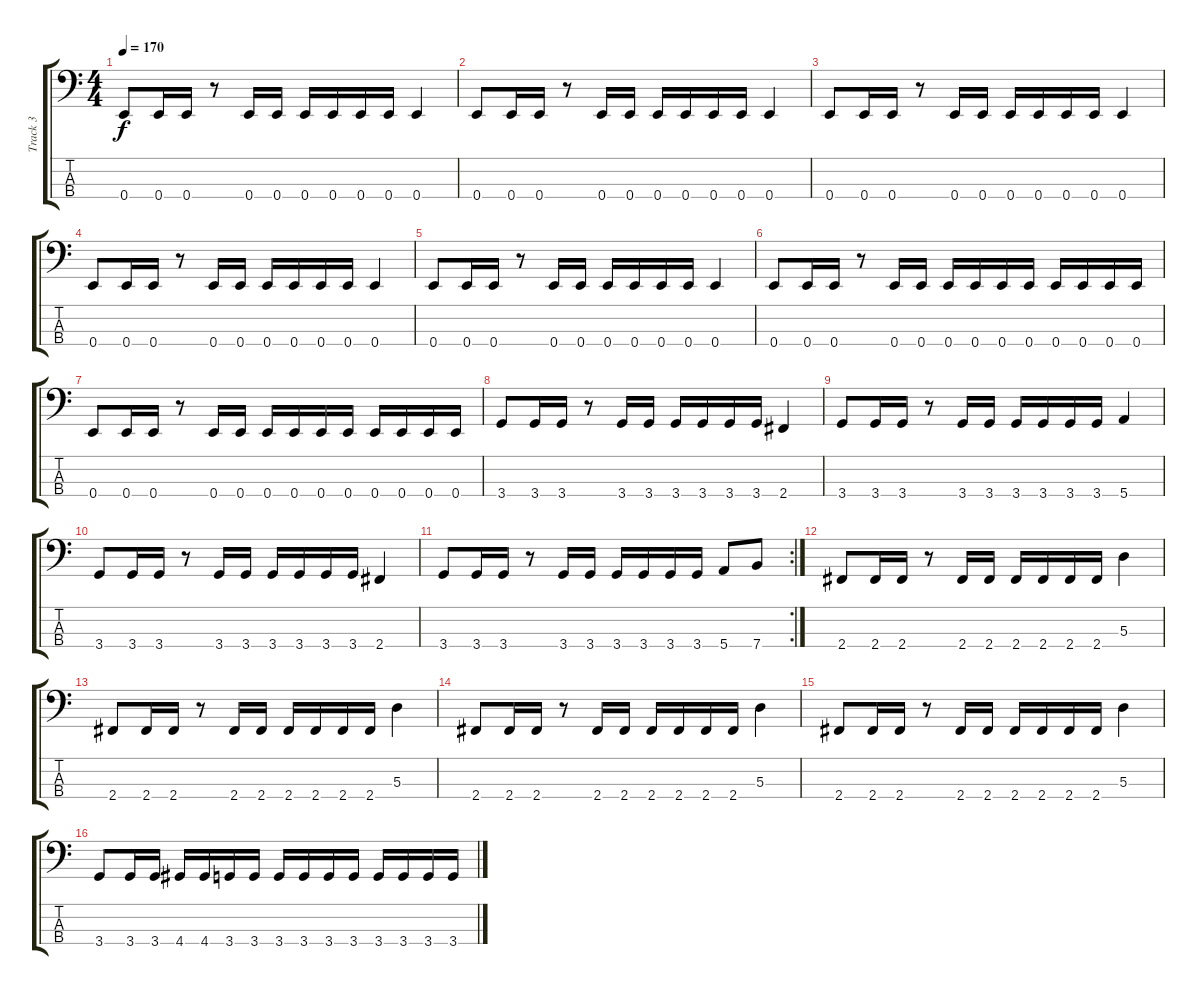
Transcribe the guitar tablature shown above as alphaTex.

\track ("Track 3" "Track 3") {instrument electricbassfinger}
\staff {score tabs}
\tuning (G2 D2 A1 E1) {hide}
\ts (4 4)
\tempo 170
\clef f4
\ks c
0.4.8{dy f} 0.4.16 0.4.16 r.8 0.4.16 0.4.16 0.4.16 0.4.16 0.4.16 0.4.16 0.4.4 |
0.4.8 0.4.16 0.4.16 r.8 0.4.16 0.4.16 0.4.16 0.4.16 0.4.16 0.4.16 0.4.4 |
0.4.8 0.4.16 0.4.16 r.8 0.4.16 0.4.16 0.4.16 0.4.16 0.4.16 0.4.16 0.4.4 |
0.4.8 0.4.16 0.4.16 r.8 0.4.16 0.4.16 0.4.16 0.4.16 0.4.16 0.4.16 0.4.4 |
0.4.8 0.4.16 0.4.16 r.8 0.4.16 0.4.16 0.4.16 0.4.16 0.4.16 0.4.16 0.4.4 |
0.4.8 0.4.16 0.4.16 r.8 0.4.16 0.4.16 0.4.16 0.4.16 0.4.16 0.4.16 0.4.16 0.4.16 0.4.16 0.4.16 |
0.4.8 0.4.16 0.4.16 r.8 0.4.16 0.4.16 0.4.16 0.4.16 0.4.16 0.4.16 0.4.16 0.4.16 0.4.16 0.4.16 |
3.4.8 3.4.16 3.4.16 r.8 3.4.16 3.4.16 3.4.16 3.4.16 3.4.16 3.4.16 2.4.4 |
3.4.8 3.4.16 3.4.16 r.8 3.4.16 3.4.16 3.4.16 3.4.16 3.4.16 3.4.16 5.4.4 |
3.4.8 3.4.16 3.4.16 r.8 3.4.16 3.4.16 3.4.16 3.4.16 3.4.16 3.4.16 2.4.4 |
\rc 2
3.4.8 3.4.16 3.4.16 r.8 3.4.16 3.4.16 3.4.16 3.4.16 3.4.16 3.4.16 5.4.8 7.4.8 |
2.4.8 2.4.16 2.4.16 r.8 2.4.16 2.4.16 2.4.16 2.4.16 2.4.16 2.4.16 5.3.4 |
2.4.8 2.4.16 2.4.16 r.8 2.4.16 2.4.16 2.4.16 2.4.16 2.4.16 2.4.16 5.3.4 |
2.4.8 2.4.16 2.4.16 r.8 2.4.16 2.4.16 2.4.16 2.4.16 2.4.16 2.4.16 5.3.4 |
2.4.8 2.4.16 2.4.16 r.8 2.4.16 2.4.16 2.4.16 2.4.16 2.4.16 2.4.16 5.3.4 |
3.4.8 3.4.16 3.4.16 4.4.16 4.4.16 3.4.16 3.4.16 3.4.16 3.4.16 3.4.16 3.4.16 3.4.16 3.4.16 3.4.16 3.4.16
